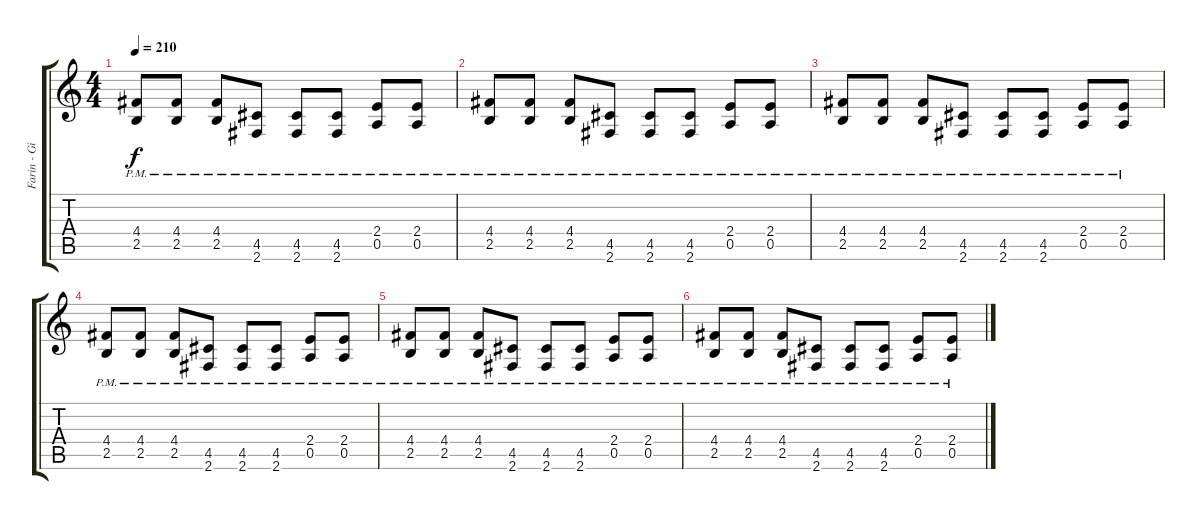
\track ("Farin - Gitarre 1" "Farin - Gi") {instrument overdrivenguitar}
\staff {score tabs}
\tuning (E4 B3 G3 D3 A2 E2) {hide}
\ts (4 4)
\tempo 210
\clef g2
\ks c
(4.4{pm} 2.5).8{dy f} (4.4{pm} 2.5).8 (4.4{pm} 2.5).8 (4.5{pm} 2.6).8 (4.5{pm} 2.6).8 (4.5{pm} 2.6).8 (2.4 0.5{pm}).8 (2.4 0.5{pm}).8 |
(4.4{pm} 2.5).8 (4.4{pm} 2.5).8 (4.4{pm} 2.5).8 (4.5{pm} 2.6).8 (4.5{pm} 2.6).8 (4.5{pm} 2.6).8 (2.4 0.5{pm}).8 (2.4 0.5{pm}).8 |
(4.4{pm} 2.5).8 (4.4{pm} 2.5).8 (4.4{pm} 2.5).8 (4.5{pm} 2.6).8 (4.5{pm} 2.6).8 (4.5{pm} 2.6).8 (2.4 0.5{pm}).8 (2.4 0.5{pm}).8 |
(4.4{pm} 2.5).8 (4.4{pm} 2.5).8 (4.4{pm} 2.5).8 (4.5{pm} 2.6).8 (4.5{pm} 2.6).8 (4.5{pm} 2.6).8 (2.4 0.5{pm}).8 (2.4 0.5{pm}).8 |
(4.4{pm} 2.5).8 (4.4{pm} 2.5).8 (4.4{pm} 2.5).8 (4.5{pm} 2.6).8 (4.5{pm} 2.6).8 (4.5{pm} 2.6).8 (2.4 0.5{pm}).8 (2.4 0.5{pm}).8 |
(4.4{pm} 2.5).8 (4.4{pm} 2.5).8 (4.4{pm} 2.5).8 (4.5{pm} 2.6).8 (4.5{pm} 2.6).8 (4.5{pm} 2.6).8 (2.4 0.5{pm}).8 (2.4 0.5{pm}).8
